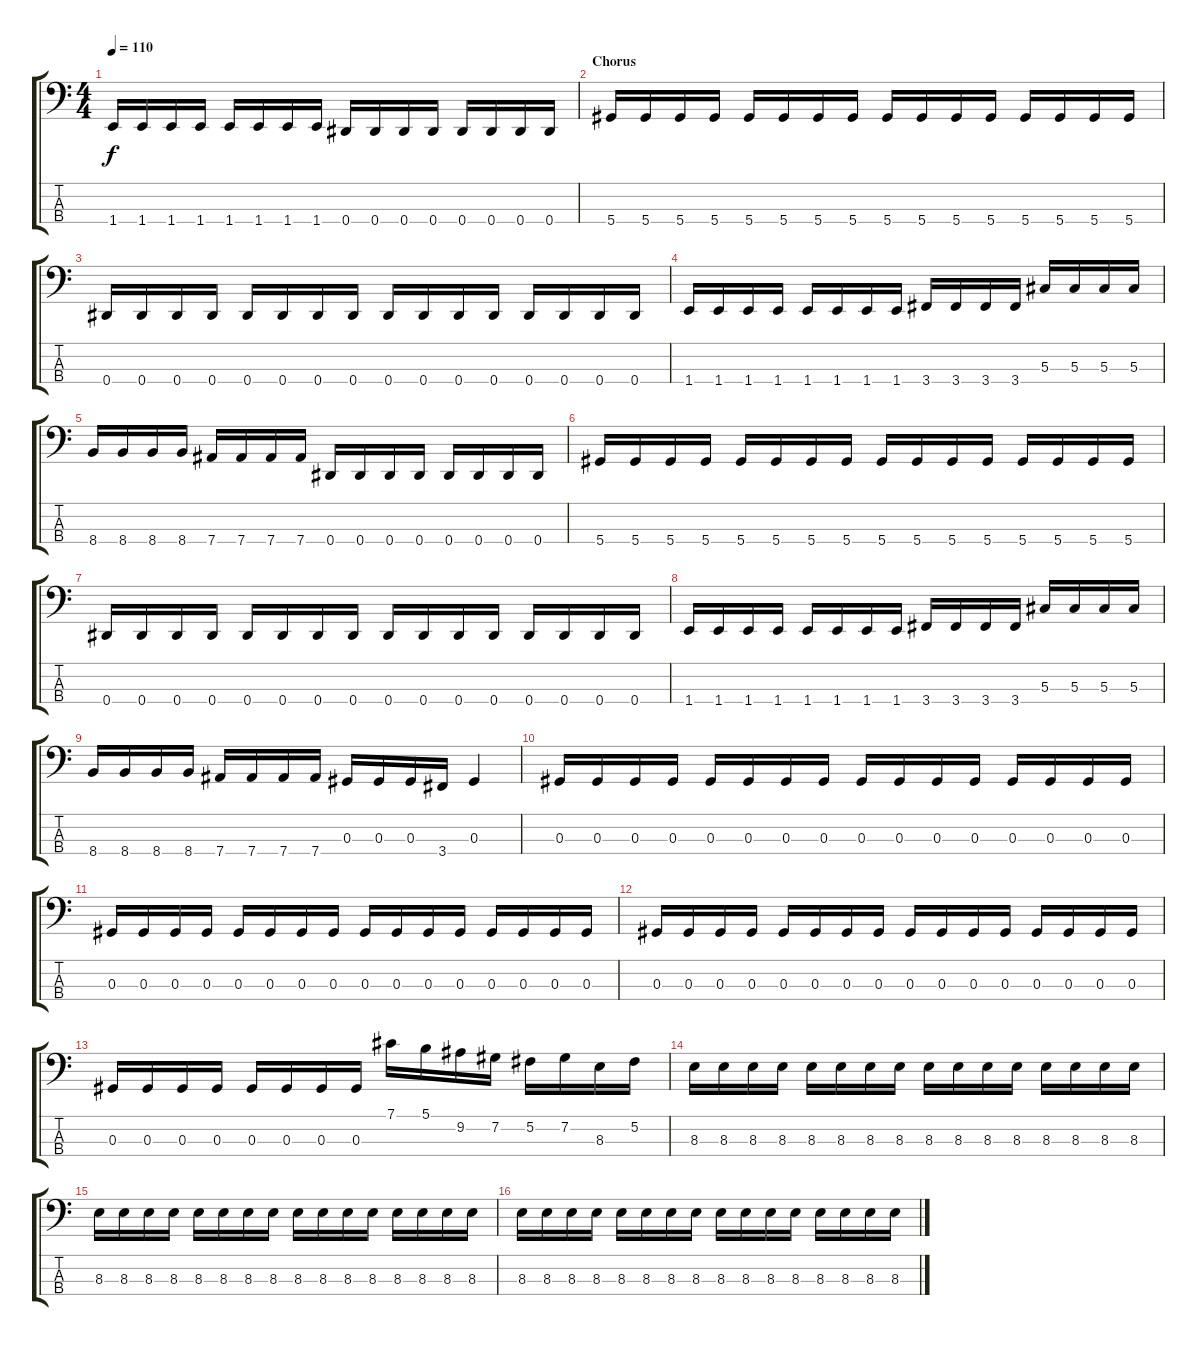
\track "" {instrument electricbasspick}
\staff {score tabs}
\tuning (Gb2 Db2 Ab1 Eb1) {hide}
\ts (4 4)
\tempo 110
\clef f4
\ks c
1.4.16{dy f} 1.4.16 1.4.16 1.4.16 1.4.16 1.4.16 1.4.16 1.4.16 0.4.16 0.4.16 0.4.16 0.4.16 0.4.16 0.4.16 0.4.16 0.4.16 |
\section ("" "Chorus")
5.4.16 5.4.16 5.4.16 5.4.16 5.4.16 5.4.16 5.4.16 5.4.16 5.4.16 5.4.16 5.4.16 5.4.16 5.4.16 5.4.16 5.4.16 5.4.16 |
0.4.16 0.4.16 0.4.16 0.4.16 0.4.16 0.4.16 0.4.16 0.4.16 0.4.16 0.4.16 0.4.16 0.4.16 0.4.16 0.4.16 0.4.16 0.4.16 |
1.4.16 1.4.16 1.4.16 1.4.16 1.4.16 1.4.16 1.4.16 1.4.16 3.4.16 3.4.16 3.4.16 3.4.16 5.3.16 5.3.16 5.3.16 5.3.16 |
8.4.16 8.4.16 8.4.16 8.4.16 7.4.16 7.4.16 7.4.16 7.4.16 0.4.16 0.4.16 0.4.16 0.4.16 0.4.16 0.4.16 0.4.16 0.4.16 |
5.4.16 5.4.16 5.4.16 5.4.16 5.4.16 5.4.16 5.4.16 5.4.16 5.4.16 5.4.16 5.4.16 5.4.16 5.4.16 5.4.16 5.4.16 5.4.16 |
0.4.16 0.4.16 0.4.16 0.4.16 0.4.16 0.4.16 0.4.16 0.4.16 0.4.16 0.4.16 0.4.16 0.4.16 0.4.16 0.4.16 0.4.16 0.4.16 |
1.4.16 1.4.16 1.4.16 1.4.16 1.4.16 1.4.16 1.4.16 1.4.16 3.4.16 3.4.16 3.4.16 3.4.16 5.3.16 5.3.16 5.3.16 5.3.16 |
8.4.16 8.4.16 8.4.16 8.4.16 7.4.16 7.4.16 7.4.16 7.4.16 0.3.16 0.3.16 0.3.16 3.4.16 0.3.4 |
0.3.16 0.3.16 0.3.16 0.3.16 0.3.16 0.3.16 0.3.16 0.3.16 0.3.16 0.3.16 0.3.16 0.3.16 0.3.16 0.3.16 0.3.16 0.3.16 |
0.3.16 0.3.16 0.3.16 0.3.16 0.3.16 0.3.16 0.3.16 0.3.16 0.3.16 0.3.16 0.3.16 0.3.16 0.3.16 0.3.16 0.3.16 0.3.16 |
0.3.16 0.3.16 0.3.16 0.3.16 0.3.16 0.3.16 0.3.16 0.3.16 0.3.16 0.3.16 0.3.16 0.3.16 0.3.16 0.3.16 0.3.16 0.3.16 |
0.3.16 0.3.16 0.3.16 0.3.16 0.3.16 0.3.16 0.3.16 0.3.16 7.1.16 5.1.16 9.2.16 7.2.16 5.2.16 7.2.16 8.3.16 5.2.16 |
8.3.16 8.3.16 8.3.16 8.3.16 8.3.16 8.3.16 8.3.16 8.3.16 8.3.16 8.3.16 8.3.16 8.3.16 8.3.16 8.3.16 8.3.16 8.3.16 |
8.3.16 8.3.16 8.3.16 8.3.16 8.3.16 8.3.16 8.3.16 8.3.16 8.3.16 8.3.16 8.3.16 8.3.16 8.3.16 8.3.16 8.3.16 8.3.16 |
8.3.16 8.3.16 8.3.16 8.3.16 8.3.16 8.3.16 8.3.16 8.3.16 8.3.16 8.3.16 8.3.16 8.3.16 8.3.16 8.3.16 8.3.16 8.3.16
